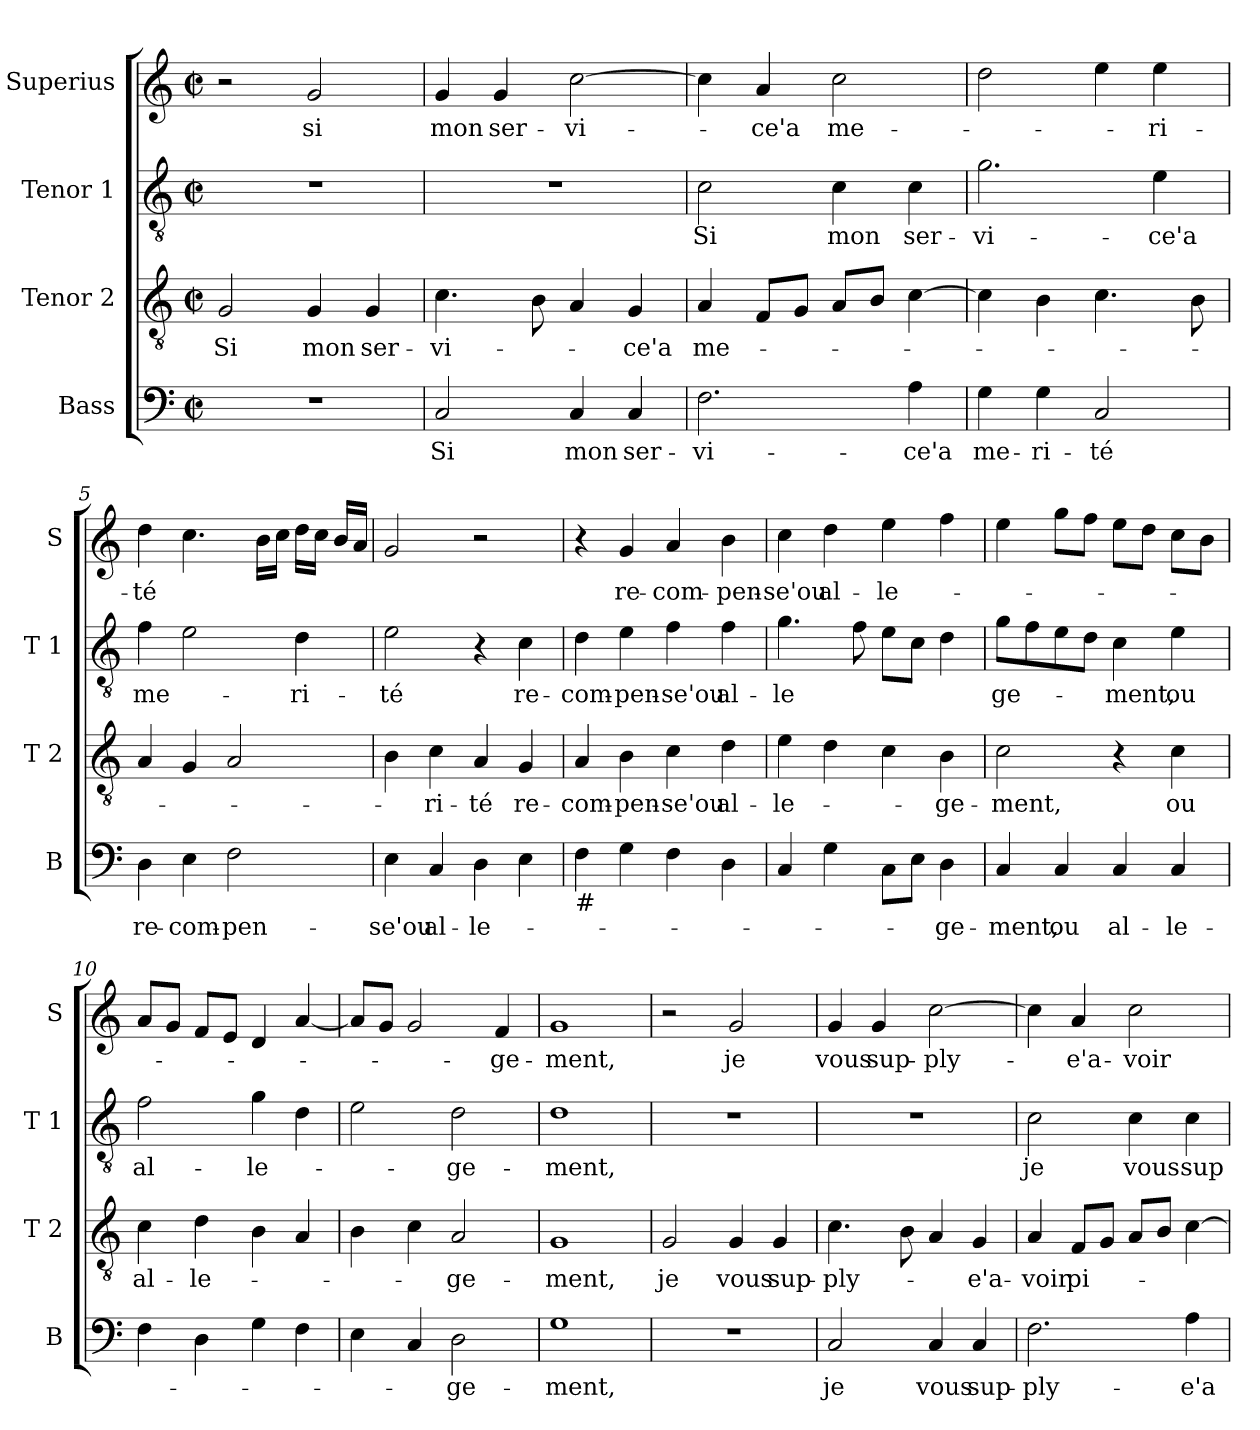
**kern	**text	**kern	**text	**kern	**text	**kern	**text
*part4	*part4	*part3	*part3	*part2	*part2	*part1	*part1
*staff4	*staff4	*staff3	*staff3	*staff2	*staff2	*staff1	*staff1
*I"Bass	*	*I"Tenor 2	*	*I"Tenor 1	*	*I"Superius	*
*I'B	*	*I'T 2	*	*I'T 1	*	*I'S	*
*clefF4	*	*clefGv2	*	*clefGv2	*	*clefG2	*
*k[]	*	*k[]	*	*k[]	*	*k[]	*
*C:	*	*C:	*	*C:	*	*C:	*
*M2/2	*	*M2/2	*	*M2/2	*	*M2/2	*
*met(c|)	*	*met(c|)	*	*met(c|)	*	*met(c|)	*
=1	=1	=1	=1	=1	=1	=1	=1
1r	.	2G/	Si	1r	.	2r	.
.	.	4G/	mon	.	.	2g/	si
.	.	4G/	ser-	.	.	.	.
=2	=2	=2	=2	=2	=2	=2	=2
2C/	Si	4.c\	-vi-	1r	.	4g/	mon
.	.	.	.	.	.	4g/	ser-
.	.	8B\	.	.	.	.	.
4C/	mon	4A/	.	.	.	[2cc\	-vi-
4C/	ser-	4G/	-ce'a	.	.	.	.
=3	=3	=3	=3	=3	=3	=3	=3
2.F\	-vi-	4A/	me-	2c\	Si	4cc\]	.
.	.	8F/L	.	.	.	4a/	-ce'a
.	.	8G/J	.	.	.	.	.
.	.	8A/L	.	4c\	mon	2cc\	me-
.	.	8B/J	.	.	.	.	.
4A\	-ce'a	[4c\	.	4c\	ser-	.	.
=4	=4	=4	=4	=4	=4	=4	=4
4G\	me-	4c\]	.	2.g\	-vi-	2dd\	.
4G\	-ri-	4B\	.	.	.	.	.
2C/	-té	4.c\	.	.	.	4ee\	.
.	.	.	.	4e\	-ce'a	4ee\	-ri-
.	.	8B\	.	.	.	.	.
=5	=5	=5	=5	=5	=5	=5	=5
4D\	re-	4A/	.	4f\	me-	4dd\	-té
4E\	-com-	4G/	.	2e\	.	4.cc\	.
2F\	-pen-	2A/	.	.	.	.	.
.	.	.	.	.	.	16b\LL	.
.	.	.	.	.	.	16cc\JJ	.
.	.	.	.	4d\	-ri-	16dd\LL	.
.	.	.	.	.	.	16cc\JJ	.
.	.	.	.	.	.	16b/LL	.
.	.	.	.	.	.	16a/JJ	.
!!LO:LB:g=z
=6	=6	=6	=6	=6	=6	=6	=6
4E\	-se'ou	4B\	.	2e\	-té	2g/	.
4C/	al-	4c\	-ri-	.	.	.	.
4D\	-le-	4A/	-té	4r	.	2r	.
4E\	.	4G/	re-	4c\	re-	.	.
=7	=7	=7	=7	=7	=7	=7	=7
!LO:TX:b:t=#	!	!	!	!	!	!	!
4F\	.	4A/	-com-	4d\	-com-	4r	.
4G\	.	4B\	-pen-	4e\	-pen-	4g/	re-
4F\	.	4c\	-se'ou	4f\	-se'ou	4a/	-com-
4D\	.	4d\	al-	4f\	al-	4b\	-pen-
=8	=8	=8	=8	=8	=8	=8	=8
4C/	.	4e\	-le-	4.g\	-le	4cc\	-se'ou
4G\	.	4d\	.	.	.	4dd\	al-
.	.	.	.	8f\	.	.	.
8C\L	.	4c\	.	8e\L	.	4ee\	-le-
8E\J	.	.	.	8c\J	.	.	.
4D\	-ge-	4B\	-ge-	4d\	.	4ff\	.
=9	=9	=9	=9	=9	=9	=9	=9
4C/	-ment,	2c\	-ment,	8g\L	ge-	4ee\	.
.	.	.	.	8f\	.	.	.
4C/	ou	.	.	8e\	.	8gg\L	.
.	.	.	.	8d\J	.	8ff\J	.
4C/	al-	4r	.	4c\	-ment,	8ee\L	.
.	.	.	.	.	.	8dd\J	.
4C/	-le-	4c\	ou	4e\	ou	8cc\L	.
.	.	.	.	.	.	8b\J	.
=10	=10	=10	=10	=10	=10	=10	=10
4F\	.	4c\	al-	2f\	al-	8a/L	.
.	.	.	.	.	.	8g/J	.
4D\	.	4d\	-le-	.	.	8f/L	.
.	.	.	.	.	.	8e/J	.
4G\	.	4B\	.	4g\	-le-	4d/	.
4F\	.	4A/	.	4d\	.	[4a/	.
!!LO:LB:g=z
=11	=11	=11	=11	=11	=11	=11	=11
4E\	.	4B\	.	2e\	.	8a/L]	.
.	.	.	.	.	.	8g/J	.
4C/	.	4c\	.	.	.	2g/	.
2D\	-ge-	2A/	-ge-	2d\	-ge-	.	.
.	.	.	.	.	.	4f/	-ge-
=12	=12	=12	=12	=12	=12	=12	=12
1G	-ment,	1G	-ment,	1d	-ment,	1g	-ment,
=13	=13	=13	=13	=13	=13	=13	=13
1r	.	2G/	je	1r	.	2r	.
.	.	4G/	vous	.	.	2g/	je
.	.	4G/	sup-	.	.	.	.
=14	=14	=14	=14	=14	=14	=14	=14
2C/	je	4.c\	-ply-	1r	.	4g/	vous
.	.	.	.	.	.	4g/	sup-
.	.	8B\	.	.	.	.	.
4C/	vous	4A/	.	.	.	[2cc\	-ply-
4C/	sup-	4G/	-e'a-	.	.	.	.
=15	=15	=15	=15	=15	=15	=15	=15
2.F\	-ply-	4A/	-voir	2c\	je	4cc\]	.
.	.	8F/L	pi-	.	.	4a/	-e'a-
.	.	8G/J	.	.	.	.	.
.	.	8A/L	.	4c\	vous	2cc\	-voir
.	.	8B/J	.	.	.	.	.
4A\	-e'a-	[4c\	.	4c\	sup-	.	.
=	=	=	=	=	=	=	=
*-	*-	*-	*-	*-	*-	*-	*-
